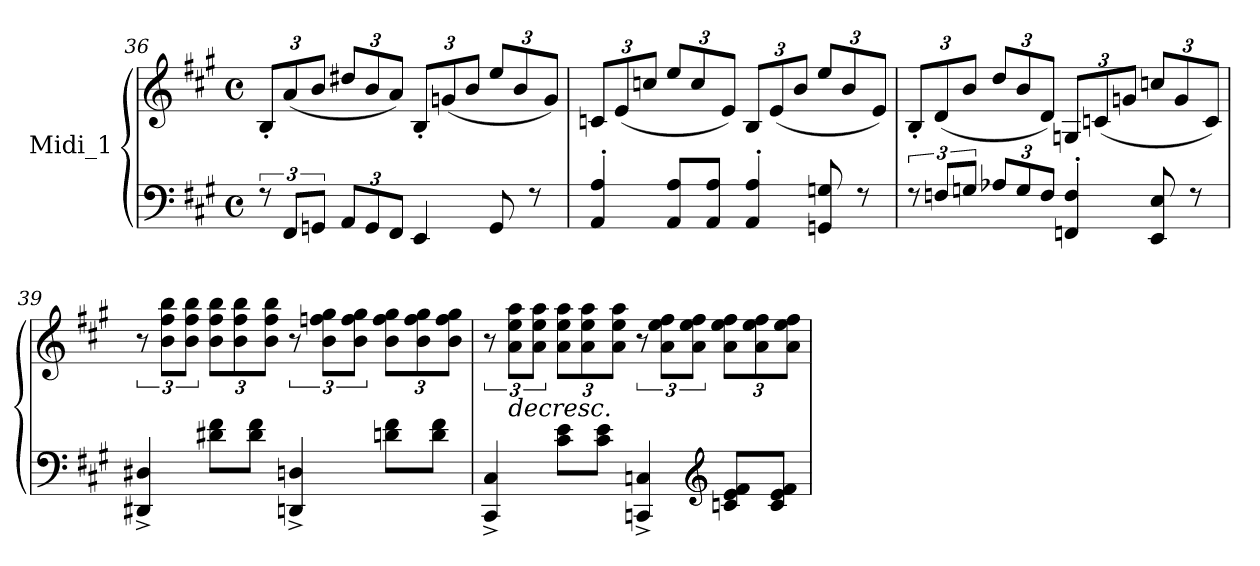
**kern	**kern
*part1	*part1
*staff2	*staff1
*I"Midi_1	*
*clefF4	*clefG2
*k[f#c#g#]	*k[f#c#g#]
*A:	*A:
*M4/4	*M4/4
*met(c)	*met(c)
=36	=36
*^	*
*	*	*Xbrackettup
12r	1ryy	12B'/L
12FF#/L	.	(12a/
12GGn/J	.	12b/J
*Xbrackettup	*	*
12AA/L	.	12dd#X/L
12GG/	.	12b/
12FF#/J	.	12a/J)
4EE/	.	12B'/L
.	.	(12gn/
.	.	12b/J
8GG/	.	12ee/L
.	.	12b/
8r	.	.
.	.	12g/J)
=37	=37	=37
4AA/' 4A/'	1ryy	12cn/L
.	.	(12e/
.	.	12ccn/J
8AA/ 8A/L	.	12ee/L
.	.	12cc/
8AA/ 8A/J	.	.
.	.	12e/J)
4AA/' 4A/'	.	12B/L
.	.	(12e/
.	.	12b/J
8GGn/ 8Gn/	.	12ee/L
.	.	12b/
8r	.	.
.	.	12e/J)
!!LO:LB:g=z
=38	=38	=38
*brackettup	*	*
12r	1ryy	12B'/L
12Fn/L	.	(12d/
12Gn/J	.	12b/J
*Xbrackettup	*	*
12A-X/L	.	12dd/L
12G/	.	12b/
12F/J	.	12d/J)
4FFn/' 4F/'	.	12Gn/L
.	.	(12cn/
.	.	12gn/J
8EE/ 8E/	.	12ccn/L
.	.	12g/
8r	.	.
.	.	12c/J)
!!LO:LB:g=z
=39	=39	=39
*	*	*brackettup
*	*	*MM85
4DD#X/^ 4D#X/^	2ryy	12r
.	.	12b\ 12ff#i\ 12bb\L
.	.	12b\ 12ff#\ 12bb\J
*	*	*Xbrackettup
8d#X\ 8f#\L	.	12b\ 12ff#\ 12bb\L
.	.	12b\ 12ff#\ 12bb\
8d#\ 8f#\J	.	.
.	.	12b\ 12ff#\ 12bb\J
*	*	*brackettup
4DDn/^ 4Dn/^	2ryy	12r
.	.	12b\ 12ffn\ 12gg#i\L
.	.	12b\ 12ff\ 12gg#\J
*	*	*Xbrackettup
8dn\ 8f#\L	.	12b\ 12ff\ 12gg#\L
.	.	12b\ 12ff\ 12gg#\
8d\ 8f#\J	.	.
.	.	12b\ 12ff\ 12gg#\J
=40	=40	=40
*	*	*brackettup
4CC#/^ 4C#/^	2ryy	12r
!	!	!LO:TX:b:i:t=decresc.
.	.	12a\ 12ee\ 12aa\L
.	.	12a\ 12ee\ 12aa\J
*	*	*Xbrackettup
8c#\ 8e\L	.	12a\ 12ee\ 12aa\L
.	.	12a\ 12ee\ 12aa\
8c#\ 8e\J	.	.
.	.	12a\ 12ee\ 12aa\J
*	*	*brackettup
4CCn/^ 4Cn/^	4ryy	12r
.	.	12a\ 12ee\ 12ff#\L
.	.	12a\ 12ee\ 12ff#\J
*clefG2	*	*
*	*	*Xbrackettup
8cn/ 8e/ 8f#/L	4ryy	12a\ 12ee\ 12ff#\L
.	.	12a\ 12ee\ 12ff#\
8c/ 8e/ 8f#/J	.	.
.	.	12a\ 12ee\ 12ff#\J
*v	*v	*
=	=
*-	*-
